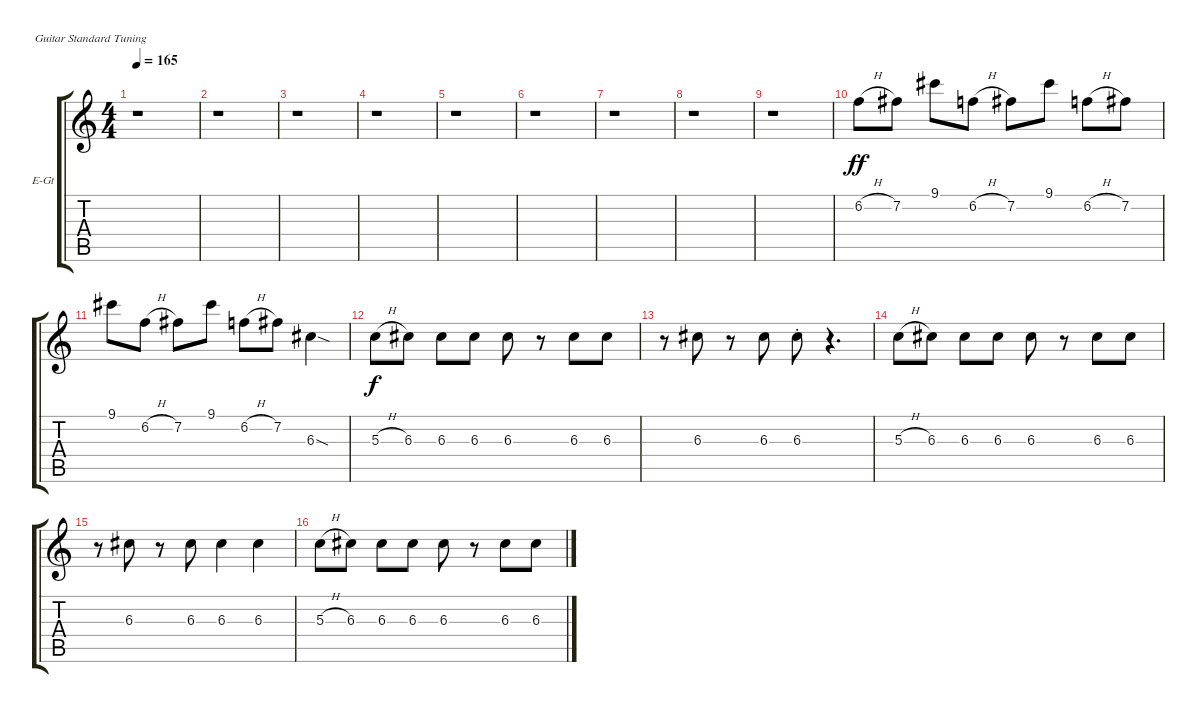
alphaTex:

\defaultSystemsLayout 4
\bracketExtendMode groupsimilarinstruments
\firstSystemTrackNameOrientation horizontal
\otherSystemsTrackNameOrientation horizontal
\track ("Fear" "E-Gt") {instrument distortionguitar}
\staff {score tabs}
\tuning (E4 B3 G3 D3 A2 E2)
\ts (4 4)
\tempo 165
\clef g2
\ks c
r.1{dy ff} |
r.1 |
r.1 |
r.1 |
r.1 |
r.1 |
r.1 |
r.1 |
r.1 |
6.2{h}.8 7.2.8 9.1.8 6.2{h}.8 7.2.8 9.1.8 6.2{h}.8 7.2.8 |
9.1.8 6.2{h}.8 7.2.8 9.1.8 6.2{h}.8 7.2.8 6.3{sod}.4 |
5.3{h}.8{dy f} 6.3.8 6.3.8 6.3.8 6.3.8 r.8 6.3.8 6.3.8 |
r.8 6.3.8 r.8 6.3.8 6.3{st}.8 r.4{d} |
5.3{h}.8 6.3.8 6.3.8 6.3.8 6.3.8 r.8 6.3.8 6.3.8 |
r.8 6.3.8 r.8 6.3.8 6.3.4 6.3.4 |
5.3{h}.8 6.3.8 6.3.8 6.3.8 6.3.8 r.8 6.3.8 6.3.8
